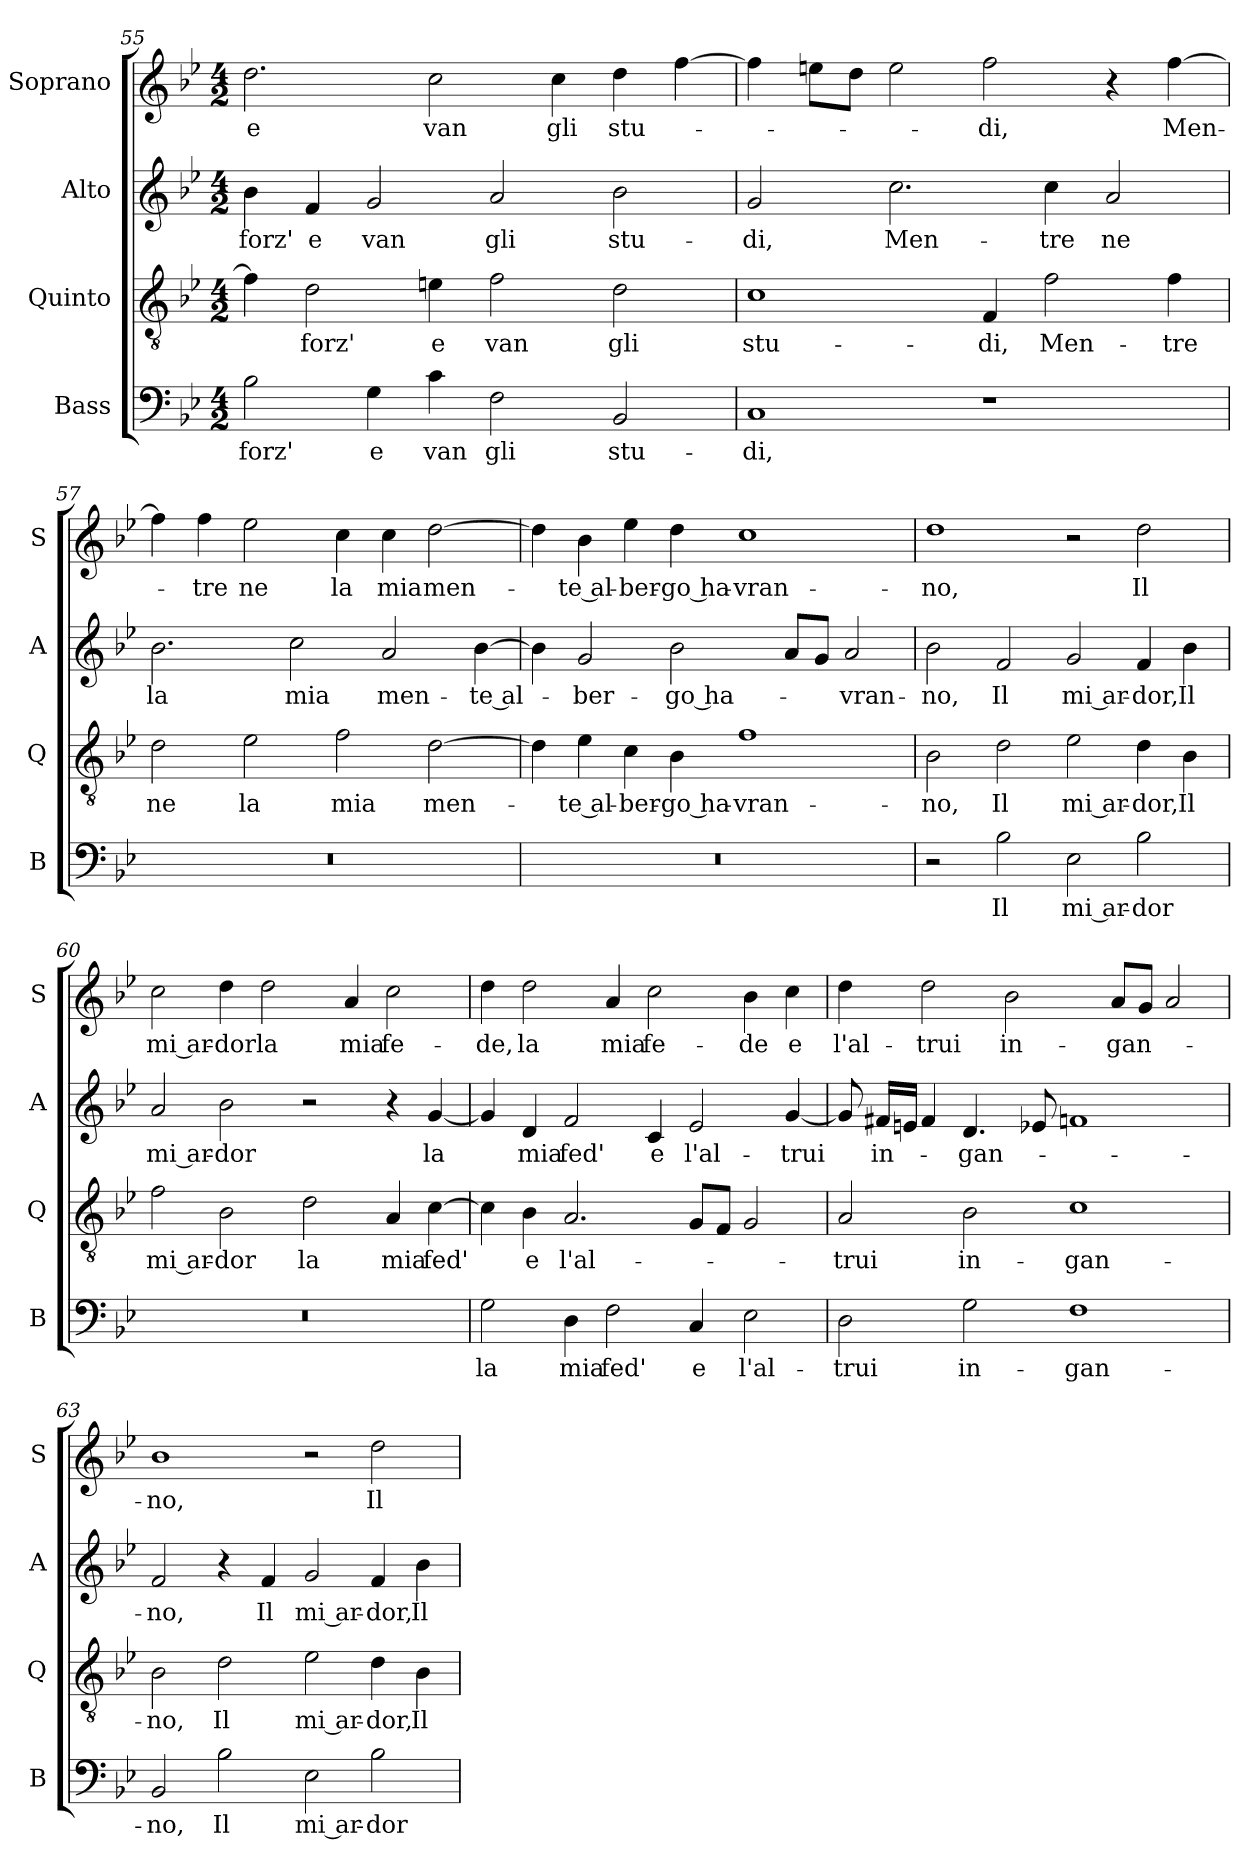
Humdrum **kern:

**kern	**text	**kern	**text	**kern	**text	**kern	**text
*part4	*part4	*part3	*part3	*part2	*part2	*part1	*part1
*staff4	*staff4	*staff3	*staff3	*staff2	*staff2	*staff1	*staff1
*I"Bass	*	*I"Quinto	*	*I"Alto	*	*I"Soprano	*
*I'B	*	*I'Q	*	*I'A	*	*I'S	*
*clefF4	*	*clefGv2	*	*clefG2	*	*clefG2	*
*k[b-e-]	*	*k[b-e-]	*	*k[b-e-]	*	*k[b-e-]	*
*B-:	*	*B-:	*	*B-:	*	*B-:	*
*M4/2	*	*M4/2	*	*M4/2	*	*M4/2	*
=55	=55	=55	=55	=55	=55	=55	=55
!	!LO:LY:b	!	!	!	!LO:LY:b	!	!LO:LY:b
2B-\	forz'	4f\]	.	4b-\	forz'	2.dd\	e
!	!	!	!LO:LY:b	!	!LO:LY:b	!	!
.	.	2d\	forz'	4f/	e	.	.
!	!LO:LY:b	!	!	!	!LO:LY:b	!	!
4G\	e	.	.	2g/	van	.	.
!	!LO:LY:b	!	!LO:LY:b	!	!	!	!LO:LY:b
4c\	van	4en\	e	.	.	2cc\	van
!	!LO:LY:b	!	!LO:LY:b	!	!LO:LY:b	!	!
2F\	gli	2f\	van	2a/	gli	.	.
!	!	!	!	!	!	!	!LO:LY:b
.	.	.	.	.	.	4cc\	gli
!	!LO:LY:b	!	!LO:LY:b	!	!LO:LY:b	!	!LO:LY:b
2BB-/	stu-	2d\	gli	2b-\	stu-	4dd\	stu-
.	.	.	.	.	.	[4ff\	.
!!LO:LB:g=z
=56	=56	=56	=56	=56	=56	=56	=56
!	!LO:LY:b	!	!LO:LY:b	!	!LO:LY:b	!	!
1C	-di,	1c	stu-	2g/	-di,	4ff\]	.
.	.	.	.	.	.	8een\L	.
.	.	.	.	.	.	8dd\J	.
!	!	!	!	!	!LO:LY:b	!	!
.	.	.	.	2.cc\	Men-	2ee\	.
!	!	!	!LO:LY:b	!	!	!	!LO:LY:b
1r	.	4F/	-di,	.	.	2ff\	-di,
!	!	!	!LO:LY:b	!	!LO:LY:b	!	!
.	.	2f\	Men-	4cc\	-tre	.	.
!	!	!	!	!	!LO:LY:b	!	!
.	.	.	.	2a/	ne	4r	.
!	!	!	!LO:LY:b	!	!	!	!LO:LY:b
.	.	4f\	-tre	.	.	[4ff\	Men-
=57	=57	=57	=57	=57	=57	=57	=57
!	!	!	!LO:LY:b	!	!LO:LY:b	!	!
0r	.	2d\	ne	2.b-\	la	4ff\]	.
!	!	!	!	!	!	!	!LO:LY:b
.	.	.	.	.	.	4ff\	-tre
!	!	!	!LO:LY:b	!	!	!	!LO:LY:b
.	.	2e-\	la	.	.	2ee-\	ne
!	!	!	!	!	!LO:LY:b	!	!
.	.	.	.	2cc\	mia	.	.
!	!	!	!LO:LY:b	!	!	!	!LO:LY:b
.	.	2f\	mia	.	.	4cc\	la
!	!	!	!	!	!LO:LY:b	!	!LO:LY:b
.	.	.	.	2a/	men-	4cc\	mia
!	!	!	!LO:LY:b	!	!	!	!LO:LY:b
.	.	[2d\	men-	.	.	[2dd\	men-
!	!	!	!	!	!LO:LY:b	!	!
.	.	.	.	[4b-\	-te al-	.	.
=58	=58	=58	=58	=58	=58	=58	=58
0r	.	4d\]	.	4b-\]	.	4dd\]	.
!	!	!	!LO:LY:b	!	!LO:LY:b	!	!LO:LY:b
.	.	4e-\	-te al-	2g/	-ber-	4b-\	-te al-
!	!	!	!LO:LY:b	!	!	!	!LO:LY:b
.	.	4c\	-ber-	.	.	4ee-\	-ber-
!	!	!	!LO:LY:b	!	!LO:LY:b	!	!LO:LY:b
.	.	4B-\	-go ha-	2b-\	-go ha-	4dd\	-go ha-
!	!	!	!LO:LY:b	!	!	!	!LO:LY:b
.	.	1f	-vran-	.	.	1cc	-vran-
.	.	.	.	8a/L	.	.	.
.	.	.	.	8g/J	.	.	.
!	!	!	!	!	!LO:LY:b	!	!
.	.	.	.	2a/	-vran-	.	.
!!LO:PB:g=z
=59	=59	=59	=59	=59	=59	=59	=59
!	!	!	!LO:LY:b	!	!LO:LY:b	!	!LO:LY:b
2r	.	2B-\	-no,	2b-\	-no,	1dd	-no,
!	!LO:LY:b	!	!LO:LY:b	!	!LO:LY:b	!	!
2B-\	Il	2d\	Il	2f/	Il	.	.
!	!LO:LY:b	!	!LO:LY:b	!	!LO:LY:b	!	!
2E-\	mi ar-	2e-\	mi ar-	2g/	mi ar-	2r	.
!	!LO:LY:b	!	!LO:LY:b	!	!LO:LY:b	!	!LO:LY:b
2B-\	-dor	4d\	-dor,	4f/	-dor,	2dd\	Il
!	!	!	!LO:LY:b	!	!LO:LY:b	!	!
.	.	4B-\	Il	4b-\	Il	.	.
=60	=60	=60	=60	=60	=60	=60	=60
!	!	!	!LO:LY:b	!	!LO:LY:b	!	!LO:LY:b
0r	.	2f\	mi ar-	2a/	mi ar-	2cc\	mi ar-
!	!	!	!LO:LY:b	!	!LO:LY:b	!	!LO:LY:b
.	.	2B-\	-dor	2b-\	-dor	4dd\	-dor
!	!	!	!	!	!	!	!LO:LY:b
.	.	.	.	.	.	2dd\	la
!	!	!	!LO:LY:b	!	!	!	!
.	.	2d\	la	2r	.	.	.
!	!	!	!	!	!	!	!LO:LY:b
.	.	.	.	.	.	4a/	mia
!	!	!	!LO:LY:b	!	!	!	!LO:LY:b
.	.	4A/	mia	4r	.	2cc\	fe-
!	!	!	!LO:LY:b	!	!LO:LY:b	!	!
.	.	[4c\	fed'	[4g/	la	.	.
=61	=61	=61	=61	=61	=61	=61	=61
!	!LO:LY:b	!	!	!	!	!	!LO:LY:b
2G\	la	4c\]	.	4g/]	.	4dd\	-de,
!	!	!	!LO:LY:b	!	!LO:LY:b	!	!LO:LY:b
.	.	4B-\	e	4d/	mia	2dd\	la
!	!LO:LY:b	!	!LO:LY:b	!	!LO:LY:b	!	!
4D\	mia	2.A/	l'al-	2f/	fed'	.	.
!	!LO:LY:b	!	!	!	!	!	!LO:LY:b
2F\	fed'	.	.	.	.	4a/	mia
!	!	!	!	!	!LO:LY:b	!	!LO:LY:b
.	.	.	.	4c/	e	2cc\	fe-
!	!LO:LY:b	!	!	!	!LO:LY:b	!	!
4C/	e	8G/L	.	2e-/	l'al-	.	.
.	.	8F/J	.	.	.	.	.
!	!LO:LY:b	!	!	!	!	!	!LO:LY:b
2E-\	l'al-	2G/	.	.	.	4b-\	-de
!	!	!	!	!	!LO:LY:b	!	!LO:LY:b
.	.	.	.	[4g/	-trui	4cc\	e
!!LO:LB:g=z
=62	=62	=62	=62	=62	=62	=62	=62
!	!LO:LY:b	!	!LO:LY:b	!	!	!	!LO:LY:b
2D\	-trui	2A/	-trui	8g/]	.	4dd\	l'al-
!	!	!	!	!	!LO:LY:b	!	!
.	.	.	.	16f#X/LL	in-	.	.
.	.	.	.	16en/JJ	.	.	.
!	!	!	!	!	!	!	!LO:LY:b
.	.	.	.	4f#/	.	2dd\	-trui
!	!LO:LY:b	!	!LO:LY:b	!	!LO:LY:b	!	!
2G\	in-	2B-\	in-	4.d/	-gan-	.	.
!	!	!	!	!	!	!	!LO:LY:b
.	.	.	.	.	.	2b-\	in-
.	.	.	.	8e-X/	.	.	.
!	!LO:LY:b	!	!LO:LY:b	!	!	!	!
1F	-gan-	1c	-gan-	1fn	.	.	.
!	!	!	!	!	!	!	!LO:LY:b
.	.	.	.	.	.	8a/L	-gan-
.	.	.	.	.	.	8g/J	.
.	.	.	.	.	.	2a/	.
=63	=63	=63	=63	=63	=63	=63	=63
!	!LO:LY:b	!	!LO:LY:b	!	!LO:LY:b	!	!LO:LY:b
2BB-/	-no,	2B-\	-no,	2f/	-no,	1b-	-no,
!	!LO:LY:b	!	!LO:LY:b	!	!	!	!
2B-\	Il	2d\	Il	4r	.	.	.
!	!	!	!	!	!LO:LY:b	!	!
.	.	.	.	4f/	Il	.	.
!	!LO:LY:b	!	!LO:LY:b	!	!LO:LY:b	!	!
2E-\	mi ar-	2e-\	mi ar-	2g/	mi ar-	2r	.
!	!LO:LY:b	!	!LO:LY:b	!	!LO:LY:b	!	!LO:LY:b
2B-\	-dor	4d\	-dor,	4f/	-dor,	2dd\	Il
!	!	!	!LO:LY:b	!	!LO:LY:b	!	!
.	.	4B-\	Il	4b-\	Il	.	.
=	=	=	=	=	=	=	=
*-	*-	*-	*-	*-	*-	*-	*-
